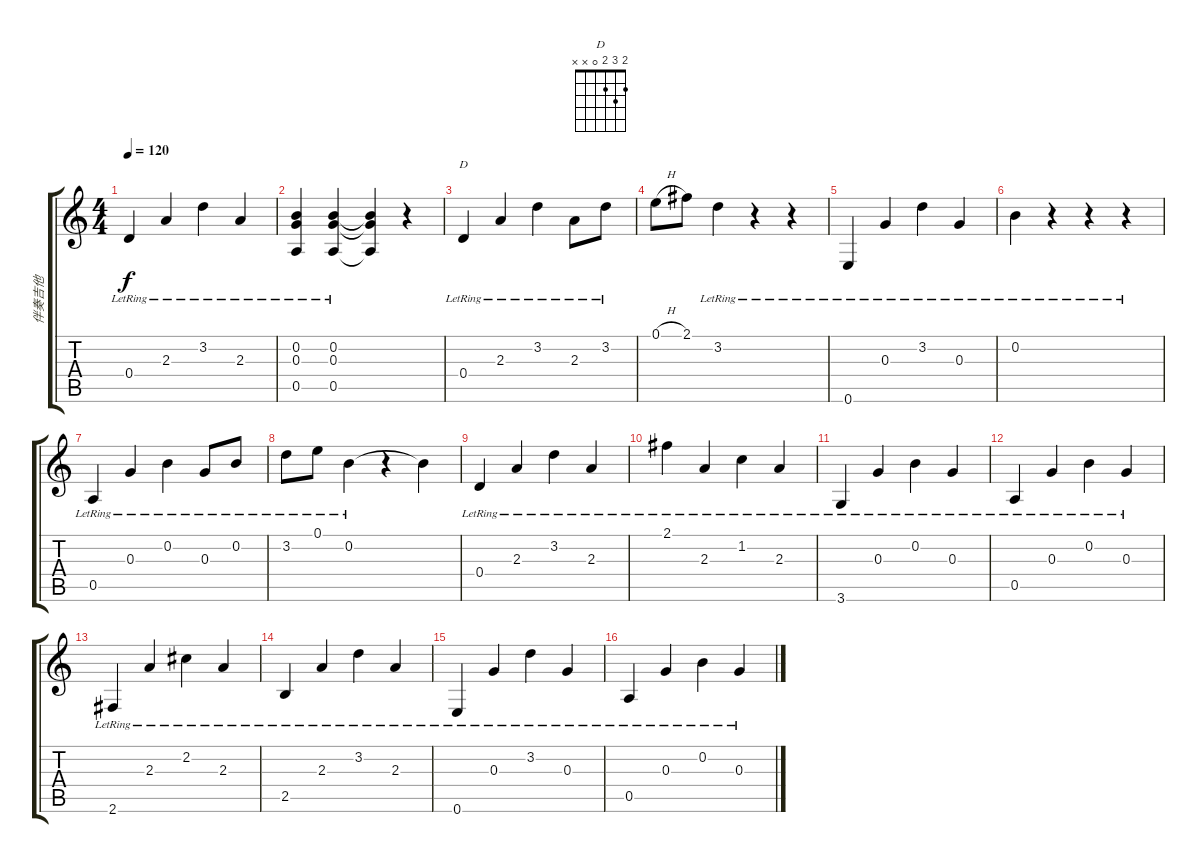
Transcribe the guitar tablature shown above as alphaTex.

\track ("伴奏吉他" "伴奏吉他") {instrument acousticguitarnylon}
\staff {score tabs}
\tuning (E4 B3 G3 D3 A2 E2) {hide}
\chord ("D" 2 3 2 0 x x)
\ts (4 4)
\tempo 120
\clef g2
\ks c
0.4{lr}.4{dy f} 2.3{lr}.4 3.2{lr}.4 2.3{lr}.4 |
(0.2{lr} 0.3{lr} 0.5{lr}).4 (0.2 0.3{lr} 0.5).4 (0.2{t} 0.3{t} 0.5{t}).4 r.4 |
0.4{lr}.4{ch "D"} 2.3{lr}.4 3.2{lr}.4 2.3{lr}.8 3.2{lr}.8 |
0.1{h}.8 2.1.8 3.2{lr}.4 r.4 r.4 |
0.6{lr}.4 0.3{lr}.4 3.2{lr}.4 0.3{lr}.4 |
0.2{lr}.4 r.4 r.4 r.4 |
0.5{lr}.4 0.3{lr}.4 0.2{lr}.4 0.3{lr}.8 0.2{lr}.8 |
3.2{lr}.8 0.1{lr}.8 0.2{lr}.4 r.4 0.2{t}.4 |
0.4{lr}.4 2.3{lr}.4 3.2{lr}.4 2.3{lr}.4 |
2.1{lr}.4 2.3{lr}.4 1.2{lr}.4 2.3{lr}.4 |
3.6{lr}.4 0.3{lr}.4 0.2{lr}.4 0.3{lr}.4 |
0.5{lr}.4 0.3{lr}.4 0.2{lr}.4 0.3{lr}.4 |
2.6{lr}.4 2.3{lr}.4 2.2{lr}.4 2.3{lr}.4 |
2.5{lr}.4 2.3{lr}.4 3.2{lr}.4 2.3{lr}.4 |
0.6{lr}.4 0.3{lr}.4 3.2{lr}.4 0.3{lr}.4 |
0.5{lr}.4 0.3{lr}.4 0.2{lr}.4 0.3{lr}.4
